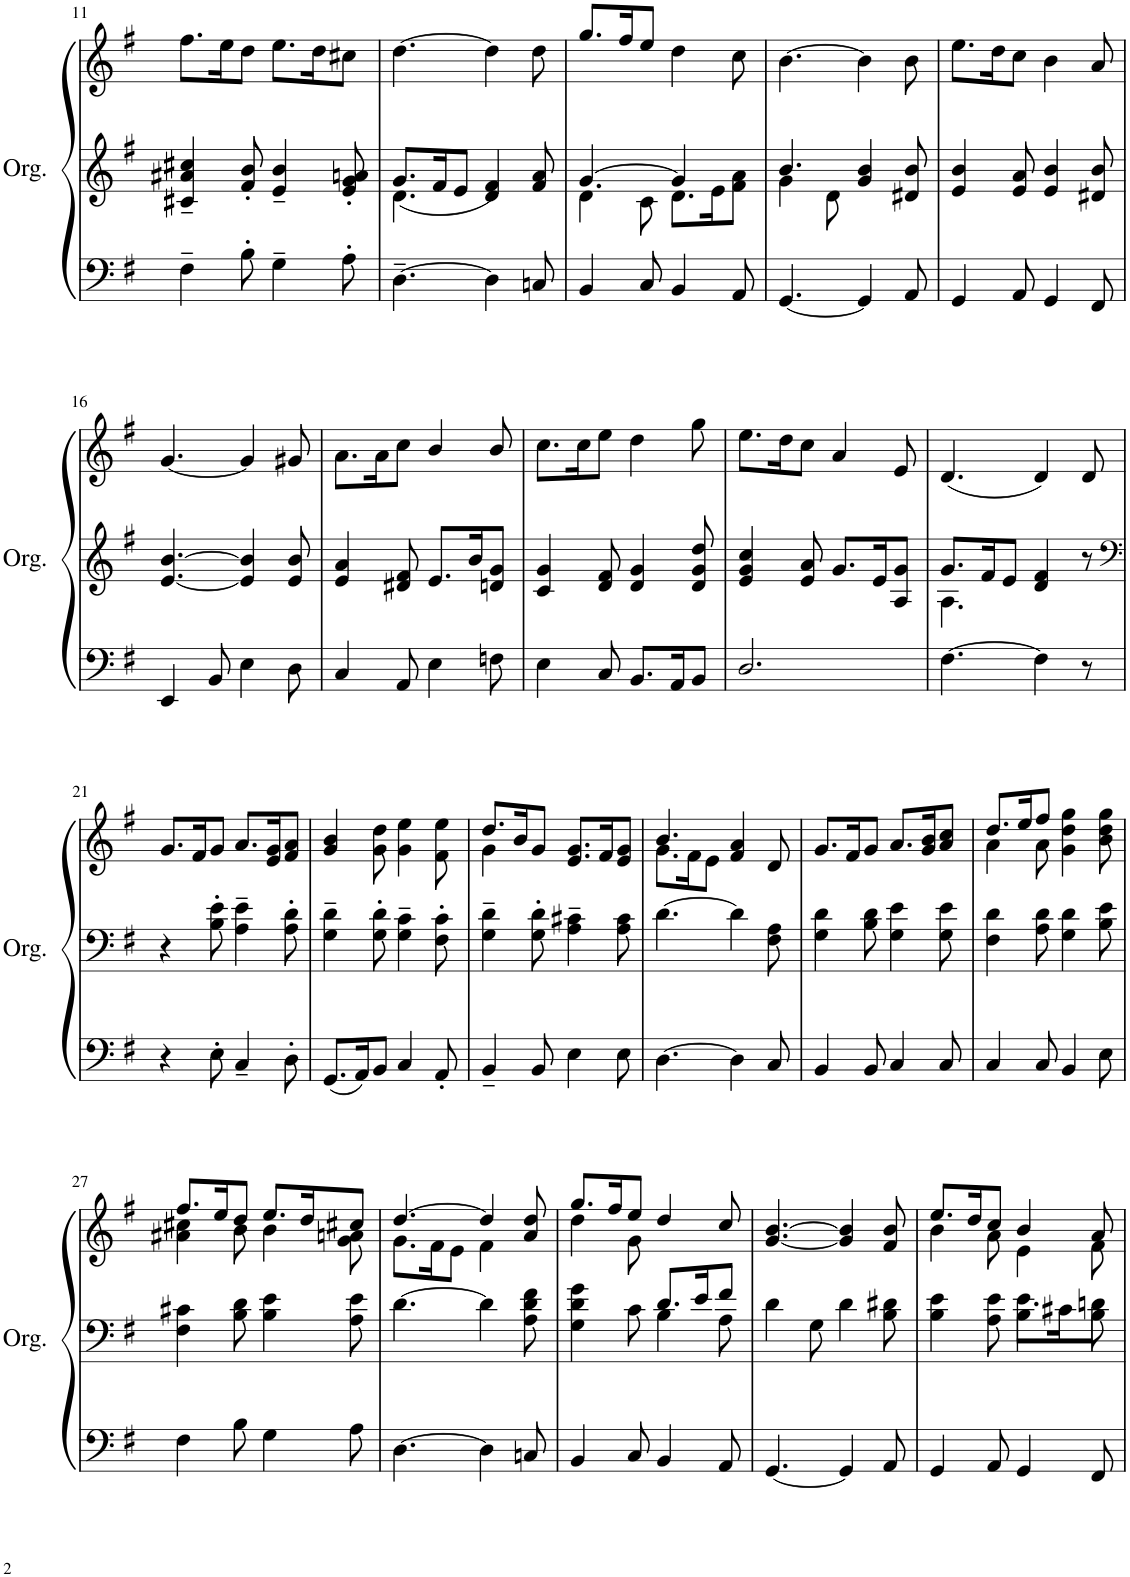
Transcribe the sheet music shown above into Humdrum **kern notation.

**kern	**kern	**kern
*part1	*part1	*part1
*staff3	*staff2	*staff1
*I"Organ	*	*
*I'Org.	*	*
!!LO:PB:g=z
*clefF4	*clefG2	*clefG2
*k[f#]	*k[f#]	*k[f#]
*M6/8	*M6/8	*M6/8
=11	=11	=11
4F#~\	4c#X/~ 4a#X/~ 4cc#X/~	8.ff#\L
.	.	16ee\K
8B'\	8f#/' 8b/'	8dd\J
4G~\	4e/~ 4b/~	8.ee\L
.	.	16dd\K
8A'\	8e/' 8g/' 8an/'	8cc#X\J
=12	=12	=12
*	*^	*
[4.D~\	8.g/L	4.d\	[4.dd\
.	16f#/K	.	.
.	8e/J	.	.
4D\]	4d/ 4f#/	8ryy	4dd\]
.	.	4ryy	.
8Cn/	8f#/ 8a/	.	8dd\
=13	=13	=13	=13
4BB/	4d\	[4.g/	8.gg/L
.	.	.	16ff#/K
8C/	8c\	.	8ee/J
4BB/	8.d\L	4g/]	4dd\
.	16e\K	.	.
8AA/	8f#\ 8a\J	8ryy	8cc\
=14	=14	=14	=14
[4.GG/	4.b/	4g\	[4.b\
.	.	8d\	.
4GG/]	4g/ 4b/	8ryy	4b\]
.	.	4ryy	.
8AA/	8d#X/ 8b/	.	8b\
*	*v	*v	*
=15	=15	=15
4GG/	4e/ 4b/	8.ee\L
.	.	16dd\K
8AA/	8e/ 8a/	8cc\J
4GG/	4e/ 4b/	4b\
8FF#/	8d#X/ 8b/	8a/
!!LO:LB:g=z
=16	=16	=16
4EE/	[4.e/ [4.b/	[4.g/
8BB/	.	.
4E\	4e/] 4b/]	4g/]
8D\	8e/ 8b/	8g#X/
=17	=17	=17
4C/	4e/ 4a/	8.a\L
.	.	16a\K
8AA/	8d#X/ 8f#/	8cc\J
4E\	8.e/L	4b/
.	16b/K	.
8Fn\	8dn/ 8g/J	8b/
=18	=18	=18
4E\	4c/ 4g/	8.cc\L
.	.	16cc\K
8C/	8d/ 8f#/	8ee\J
8.BB/L	4d/ 4g/	4dd\
16AA/K	.	.
8BB/J	8d/ 8g/ 8dd/	8gg\
=19	=19	=19
2.D/	4e/ 4g/ 4cc/	8.ee\L
.	.	16dd\K
.	8e/ 8a/	8cc\J
.	8.g/L	4a/
.	16e/K	.
.	8A/ 8g/J	8e/
=20	=20	=20
*	*^	*
[4.F#\	8.g/L	4.A\	(4.d/
.	16f#/K	.	.
.	8e/J	.	.
4F#\]	4d/ 4f#/	4.ryy	4d/)
8r	8r	.	8d/
*	*v	*v	*
!!LO:LB:g=z
=21	=21	=21
*	*clefF4	*
4r	4r	8.g/L
.	.	16f#/K
8E'\	8B\' 8e\'	8g/J
4C~/	4A\~ 4e\~	8.a/L
.	.	16e/ 16g/K
8D'\	8A\' 8d\'	8f#/ 8a/J
=22	=22	=22
8.GG/L	4G\~ 4d\~	4g/ 4b/
16AA/K	.	.
8BB/J	8G\' 8d\'	8g\ 8dd\
4C/	4G\~ 4c\~	4g\ 4ee\
8AA'/	8F#\' 8c\'	8f#\ 8ee\
=23	=23	=23
*	*	*^
4BB~/	4G\~ 4d\~	8.dd/L	4g\
.	.	16b/K	.
8BB/	8G\' 8d\'	8g/J	2ryy
4E\	4A\~ 4c#X\~	8.e/ 8.g/L	.
.	.	16f#/K	.
8E\	8A\ 8c#\	8e/ 8g/J	.
=24	=24	=24	=24
[4.D\	[4.d\	4.b/	8.g\L
.	.	.	16f#\K
.	.	.	8e\J
4D\]	4d\]	4f#/ 4a/	8ryy
.	.	.	4ryy
8C/	8F#\ 8A\	8d/	.
*	*	*v	*v
=25	=25	=25
4BB/	4G\ 4d\	8.g/L
.	.	16f#/K
8BB/	8B\ 8d\	8g/J
4C/	4G\ 4e\	8.a/L
.	.	16g/ 16b/K
8C/	8G\ 8e\	8a/ 8cc/J
=26	=26	=26
*	*	*^
4C/	4F#\ 4d\	8.dd/L	4a\
.	.	16ee/K	.
8C/	8A\ 8d\	8ff#/J	8a\
4BB/	4G\ 4d\	4g\ 4dd\ 4gg\	4.ryy
8E\	8B\ 8e\	8b\ 8dd\ 8gg\	.
!!LO:LB:g=z	!!
=27	=27	=27	=27
4F#\	4F#\ 4c#X\	8.ff#/L	4a#X\ 4cc#X\
.	.	16ee/K	.
8B\	8B\ 8d\	8dd/J	8b\
4G\	4B\ 4e\	8.ee/L	4b\
.	.	16dd/K	.
8A\	8A\ 8e\	8cc#X/J	8g\ 8an\
=28	=28	=28	=28
[4.D\	[4.d\	[4.dd/	8.g\L
.	.	.	16f#\K
.	.	.	8e\J
4D\]	4d\]	4dd/]	4f#\
8Cn/	8A\ 8d\ 8f#\	8a/ 8dd/	8ryy
=29	=29	=29	=29
*	*^	*	*
4BB/	4.ryy	4G\ 4d\ 4g\	8.gg/L	4dd\
.	.	.	16ff#/K	.
8C/	.	8c\	8ee/J	8g\
4BB/	8.d/L	4B\	4dd/	4.ryy
.	16e/K	.	.	.
8AA/	8f#/J	8A\	8cc/	.
*	*v	*v	*	*
*	*	*v	*v
=30	=30	=30
[4.GG/	4d\	[4.g/ [4.b/
.	8G\	.
4GG/]	4d\	4g/] 4b/]
8AA/	8B\ 8d#X\	8f#/ 8b/
=31	=31	=31
*	*^	*^
4GG/	4B\ 4e\	4.ryy	8.ee/L	4b\
.	.	.	16dd/K	.
8AA/	8A\ 8e\	.	8cc/J	8a\
4GG/	4B\	8.e\L	4b/	4e\
.	.	16c#X\K	.	.
8FF#/	8B\	8dn\J	8a/	8f#\
*	*v	*v	*	*
*	*	*v	*v
=	=	=
*-	*-	*-
